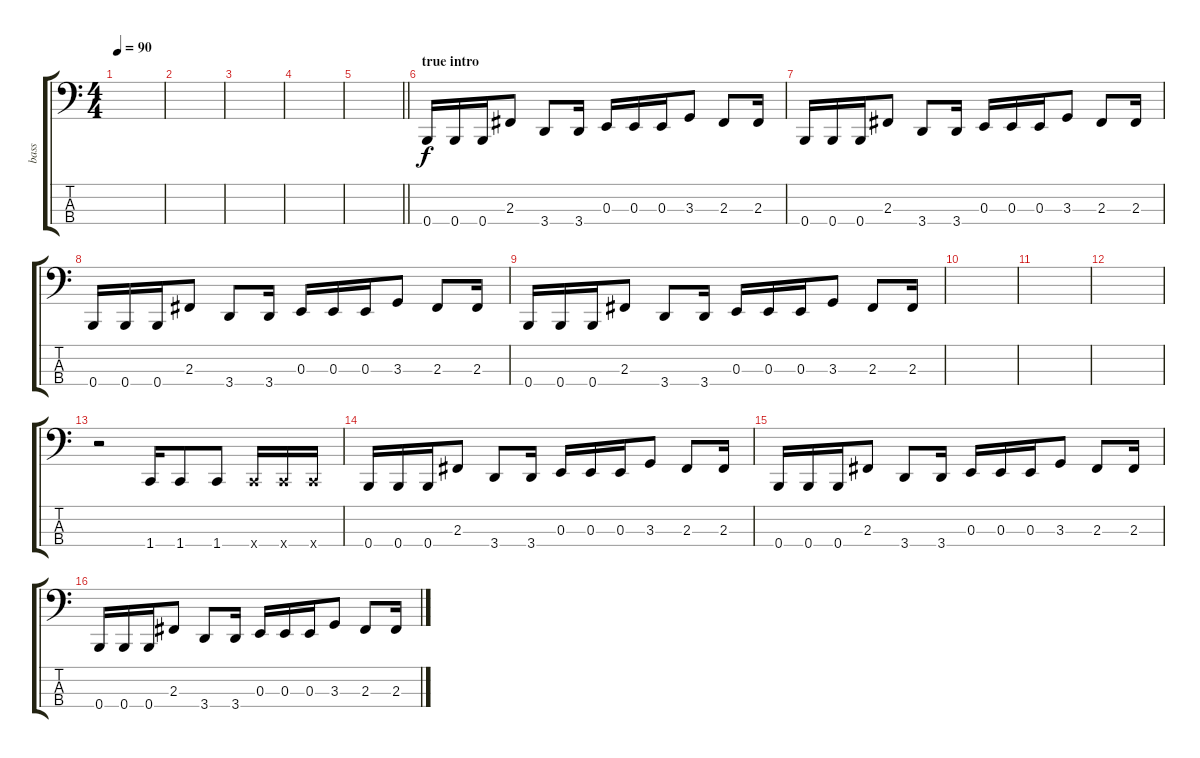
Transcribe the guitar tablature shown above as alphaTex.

\track ("bass" "bass") {instrument electricbassfinger}
\staff {score tabs}
\tuning (D2 A1 E1 B0) {hide}
\ts (4 4)
\tempo 90
\clef f4
\ks c
|
|
|
|
\barLineRight lightlight
|
\section ("" "true intro")
0.4.16 0.4.16 0.4.16 2.3.8 3.4.8 3.4.16 0.3.16 0.3.16 0.3.16 3.3.8 2.3.8 2.3.16 |
0.4.16 0.4.16 0.4.16 2.3.8 3.4.8 3.4.16 0.3.16 0.3.16 0.3.16 3.3.8 2.3.8 2.3.16 |
0.4.16 0.4.16 0.4.16 2.3.8 3.4.8 3.4.16 0.3.16 0.3.16 0.3.16 3.3.8 2.3.8 2.3.16 |
0.4.16 0.4.16 0.4.16 2.3.8 3.4.8 3.4.16 0.3.16 0.3.16 0.3.16 3.3.8 2.3.8 2.3.16 |
|
|
|
r.2 1.4.16 1.4.8 1.4.8 1.4{x}.16 1.4{x}.16 1.4{x}.16 |
0.4.16 0.4.16 0.4.16 2.3.8 3.4.8 3.4.16 0.3.16 0.3.16 0.3.16 3.3.8 2.3.8 2.3.16 |
0.4.16 0.4.16 0.4.16 2.3.8 3.4.8 3.4.16 0.3.16 0.3.16 0.3.16 3.3.8 2.3.8 2.3.16 |
0.4.16 0.4.16 0.4.16 2.3.8 3.4.8 3.4.16 0.3.16 0.3.16 0.3.16 3.3.8 2.3.8 2.3.16
